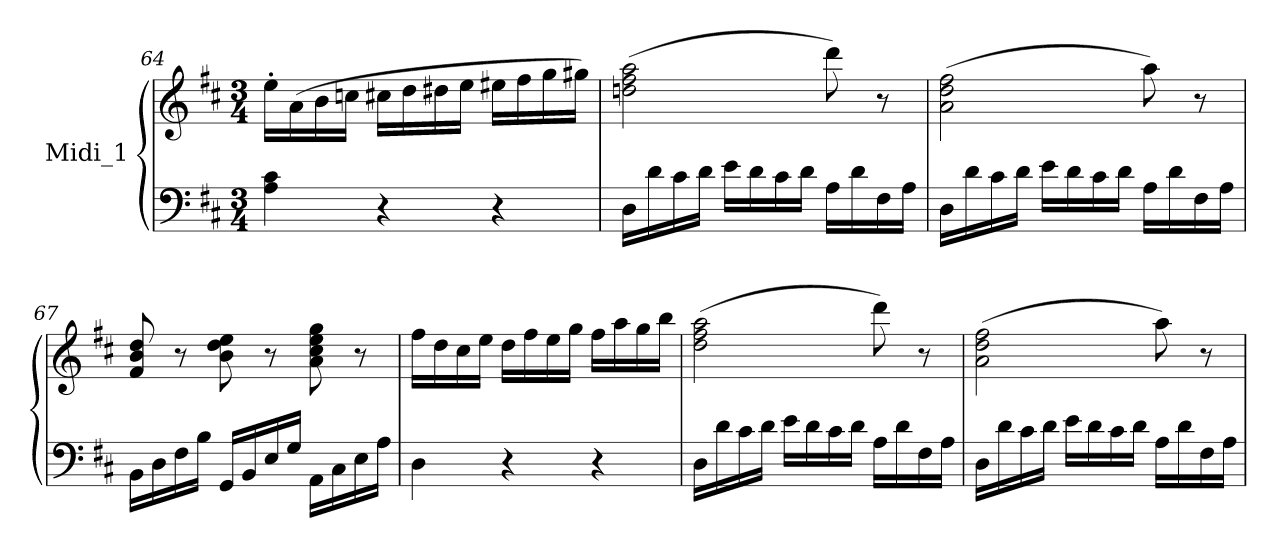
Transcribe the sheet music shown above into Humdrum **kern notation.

**kern	**kern
*part1	*part1
*staff2	*staff1
*I"Midi_1	*
!!LO:PB:g=z
*clefF4	*clefG2
*k[f#c#]	*k[f#c#]
*D:	*D:
*M3/4	*M3/4
=64	=64
4A\ 4c#\	16ee'\LL
.	(>16a\
.	16b\
.	16ccn\JJ
4r	16cc#X\LL
.	16dd\
.	16dd#X\
.	16ee\JJ
4r	16ee#X\LL
.	16ff#\
.	16gg\
.	16gg#X\JJ)
!!LO:LB:g=z
=65	=65
16D\LL	(>2ddni\ 2ff#\ 2aa\
16d\	.
16c#\	.
16d\JJ	.
16e\LL	.
16d\	.
16c#\	.
16d\JJ	.
16A\LL	8ddd\)
16d\	.
16F#\	8r
16A\JJ	.
=66	=66
16D\LL	(>2a\ 2dd\ 2ff#\
16d\	.
16c#\	.
16d\JJ	.
16e\LL	.
16d\	.
16c#\	.
16d\JJ	.
16A\LL	8aa\)
16d\	.
16F#\	8r
16A\JJ	.
=67	=67
16BB\LL	8f#/ 8b/ 8dd/
16D\	.
16F#\	8r
16B\JJ	.
16GG/LL	8b\ 8dd\ 8ee\
16BB/	.
16E/	8r
16G/JJ	.
16AA\LL	8a\ 8cc#\ 8ee\ 8gg\
16C#\	.
16E\	8r
16A\JJ	.
!!LO:LB:g=z
=68	=68
4D\	16ff#\LL
.	16dd\
.	16cc#\
.	16ee\JJ
4r	16dd\LL
.	16ff#\
.	16ee\
.	16gg\JJ
4r	16ff#\LL
.	16aa\
.	16gg\
.	16bb\JJ
!!LO:PB:g=z
=69	=69
16D\LL	(>2dd\ 2ff#\ 2aa\
16d\	.
16c#\	.
16d\JJ	.
16e\LL	.
16d\	.
16c#\	.
16d\JJ	.
16A\LL	8ddd\)
16d\	.
16F#\	8r
16A\JJ	.
=70	=70
16D\LL	(>2a\ 2dd\ 2ff#\
16d\	.
16c#\	.
16d\JJ	.
16e\LL	.
16d\	.
16c#\	.
16d\JJ	.
16A\LL	8aa\)
16d\	.
16F#\	8r
16A\JJ	.
=	=
*-	*-
